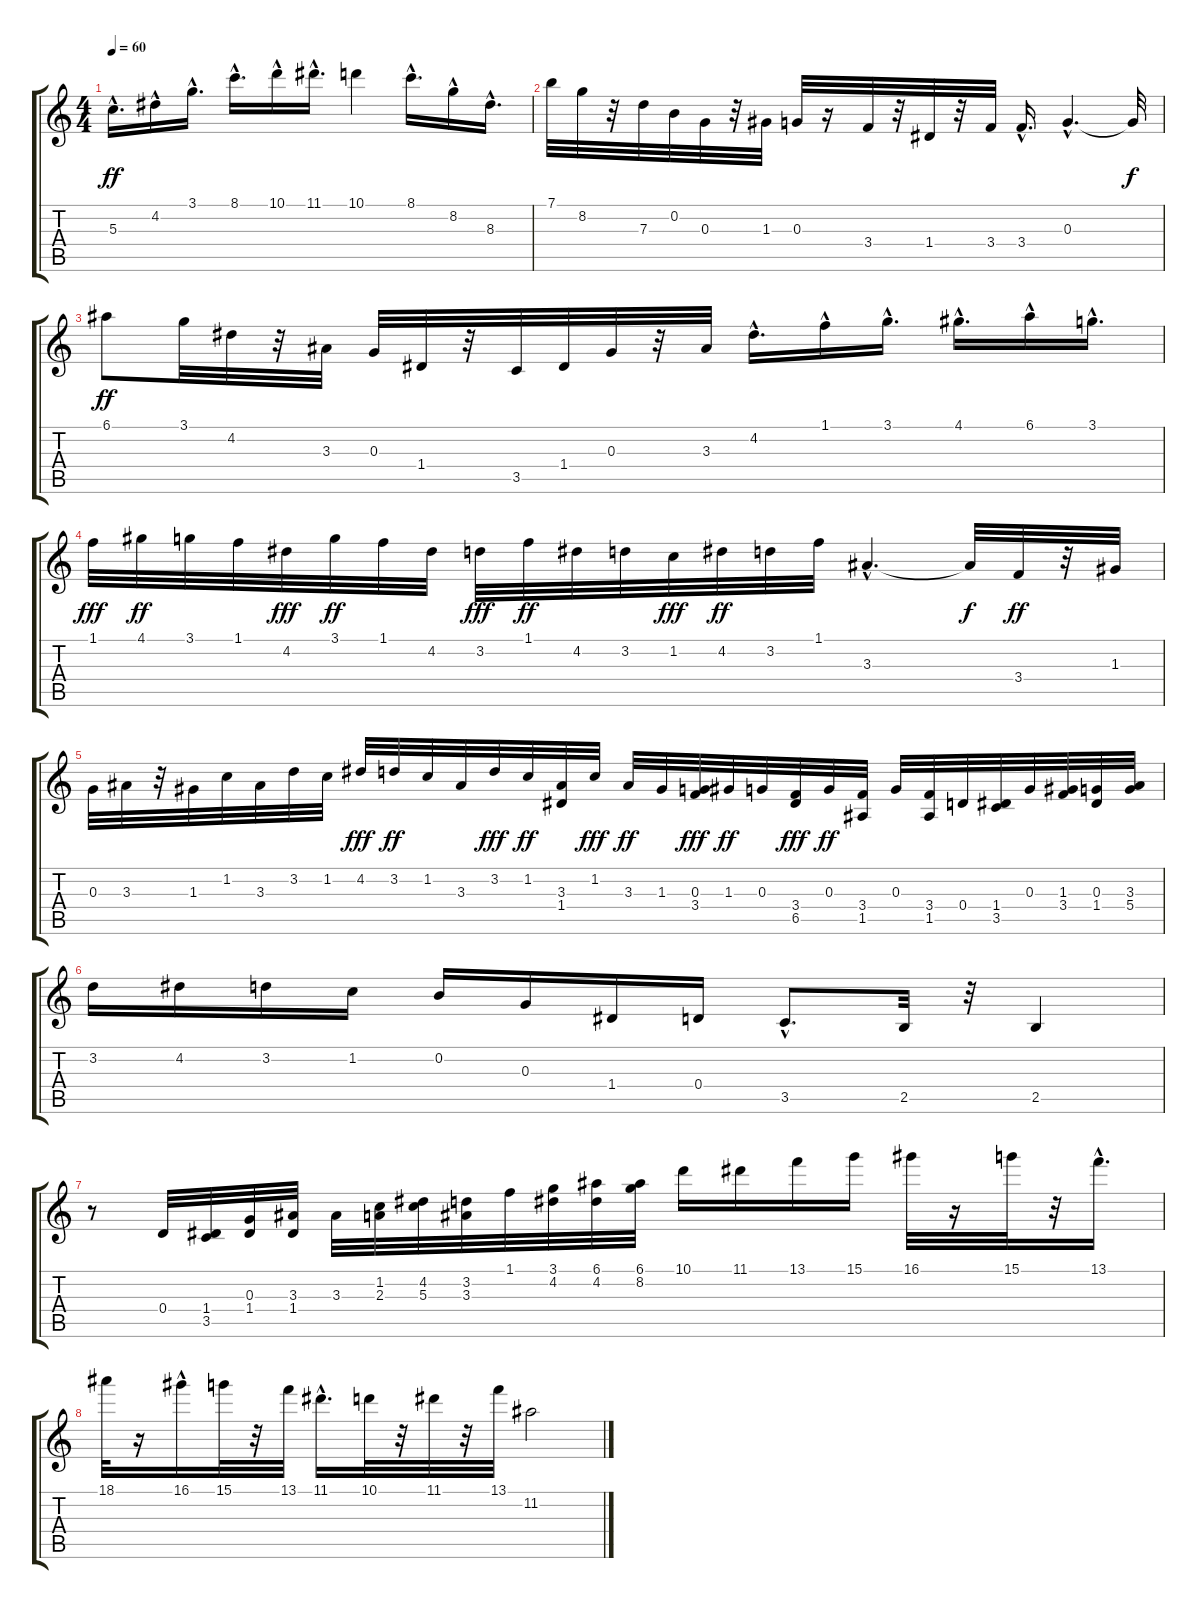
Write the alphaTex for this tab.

\track "" {instrument acousticguitarnylon}
\staff {score tabs}
\tuning (E4 B3 G3 D3 A2 E2) {hide}
\ts (4 4)
\tempo 60
\clef g2
\ks c
5.3{hac}.16{d dy ff instrument acousticguitarnylon} 4.2{hac}.16 3.1{hac}.16{d} 8.1{hac}.16{d} 10.1{hac}.16 11.1{hac}.16{d} 10.1.4 8.1{hac}.16{d} 8.2{hac}.16 8.3{hac}.16{d} |
7.1.32 8.2.32 r.32 7.3.32 0.2.32 0.3.32 r.32 1.3.32 0.3.32 r.16 3.4.32 r.32 1.4.32 r.32 3.4.32 3.4{hac}.16{d} 0.3{hac}.4{d} 0.3{t}.32{dy f} |
6.1.8{dy ff} 3.1.32 4.2.32 r.32 3.3.32 0.3.32 1.4.32 r.32 3.5.32 1.4.32 0.3.32 r.32 3.3.32 4.2{hac}.16{d} 1.1{hac}.16 3.1{hac}.16{d} 4.1{hac}.16{d} 6.1{hac}.16 3.1{hac}.16{d} |
1.1.32{dy fff} 4.1.32{dy ff} 3.1.32 1.1.32 4.2.32{dy fff} 3.1.32{dy ff} 1.1.32 4.2.32 3.2.32{dy fff} 1.1.32{dy ff} 4.2.32 3.2.32 1.2.32{dy fff} 4.2.32{dy ff} 3.2.32 1.1.32 3.3{hac}.4{d} 3.3{t}.32{dy f} 3.4.32{dy ff} r.32 1.3.32 |
0.3.32 3.3.32 r.32 1.3.32 1.2.32 3.3.32 3.2.32 1.2.32 4.2.32{dy fff} 3.2.32{dy ff} 1.2.32 3.3.32 3.2.32{dy fff} 1.2.32{dy ff} (3.3 1.4).32 1.2.32{dy fff} 3.3.32{dy ff} 1.3.32 (0.3 3.4).32{dy fff} 1.3.32{dy ff} 0.3.32 (3.4 6.5).32{dy fff} 0.3.32{dy ff} (3.4 1.5).32 0.3.32 (3.4 1.5).32 0.4.32 (1.4 3.5).32 0.3.32 (1.3 3.4).32 (0.3 1.4).32 (3.3 5.4).32 |
3.2.16 4.2.16 3.2.16 1.2.16 0.2.16 0.3.16 1.4.16 0.4.16 3.5{hac}.8{d} 2.5.32 r.32 2.5.4 |
r.8 0.4.32 (1.4 3.5).32 (0.3 1.4).32 (3.3 1.4).32 3.3.32 (1.2 2.3).32 (4.2 5.3).32 (3.2 3.3).32 1.1.32 (3.1 4.2).32 (6.1 4.2).32 (6.1 8.2).32 10.1.16 11.1.16 13.1.16 15.1.16 16.1.32 r.16 15.1.32 r.32 13.1{hac}.16{d} |
18.1.32 r.16 16.1{hac}.16 15.1.32 r.32 13.1.32 11.1{hac}.16{d} 10.1.32 r.32 11.1.32 r.32 13.1.32 11.2.2
